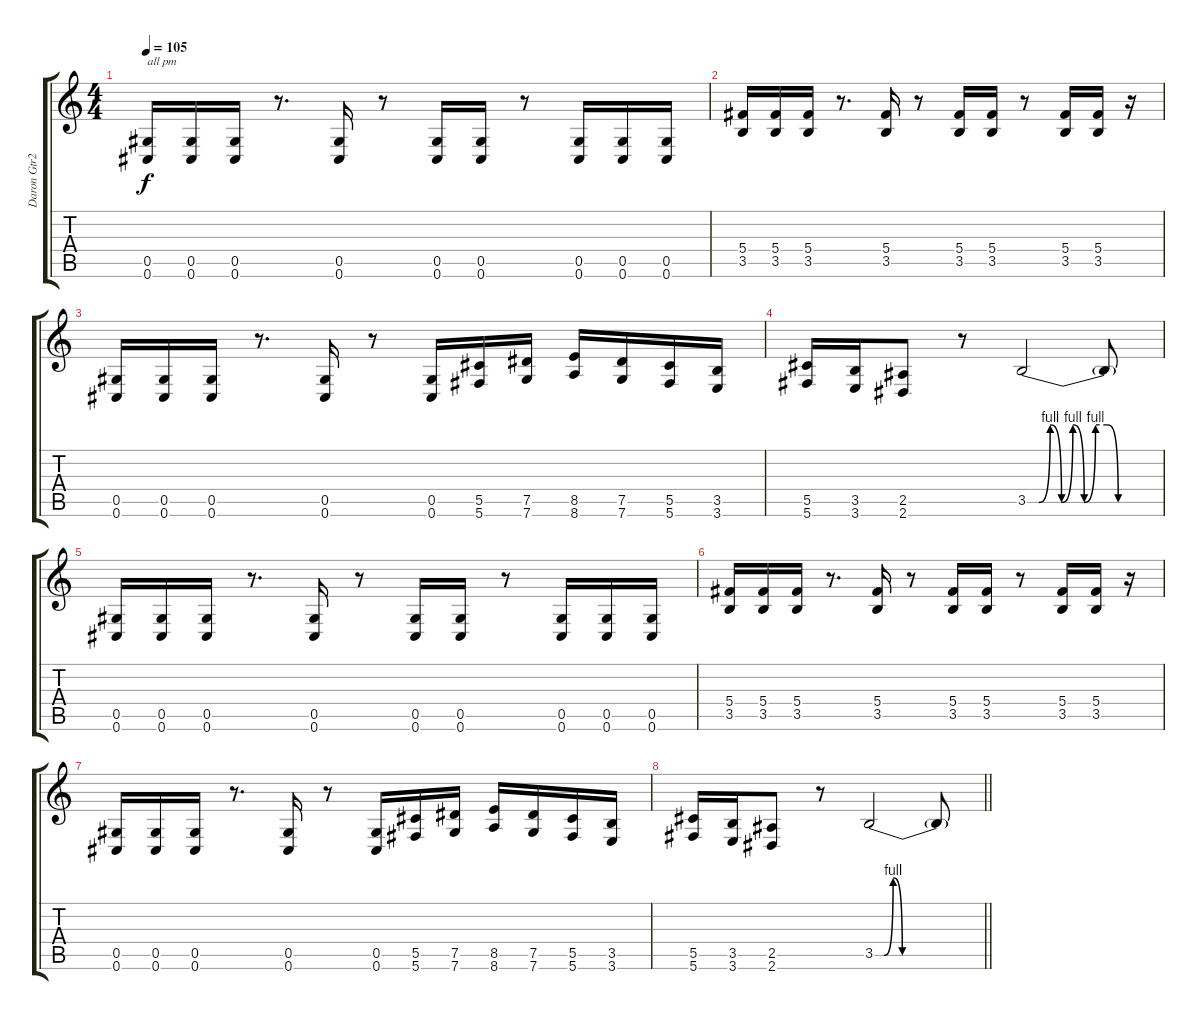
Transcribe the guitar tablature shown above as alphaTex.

\track ("Daron Gtr2" "Daron Gtr2") {instrument overdrivenguitar}
\staff {score tabs}
\tuning (Eb4 Bb3 Gb3 Db3 Ab2 Db2) {hide}
\ts (4 4)
\tempo 105
\clef g2
\ks c
(0.5 0.6).16{txt "all pm" dy f} (0.5 0.6).16 (0.5 0.6).16 r.8{d} (0.5 0.6).16 r.8 (0.5 0.6).16 (0.5 0.6).16 r.8 (0.5 0.6).16 (0.5 0.6).16 (0.5 0.6).16 |
(5.4 3.5).16 (5.4 3.5).16 (5.4 3.5).16 r.8{d} (5.4 3.5).16 r.8 (5.4 3.5).16 (5.4 3.5).16 r.8 (5.4 3.5).16 (5.4 3.5).16 r.16 |
(0.5 0.6).16 (0.5 0.6).16 (0.5 0.6).16 r.8{d} (0.5 0.6).16 r.8 (0.5 0.6).16 (5.5 5.6).16 (7.5 7.6).16 (8.5 8.6).16 (7.5 7.6).16 (5.5 5.6).16 (3.5 3.6).16 |
(5.5 5.6).16 (3.5 3.6).16 (2.5 2.6).8 r.8 3.5{be (custom 0 0 5 0 10 4 15 0 20 4 25 0 30 4 35 4 40 0 60 0)}.2 3.5{t}.8 |
(0.5 0.6).16 (0.5 0.6).16 (0.5 0.6).16 r.8{d} (0.5 0.6).16 r.8 (0.5 0.6).16 (0.5 0.6).16 r.8 (0.5 0.6).16 (0.5 0.6).16 (0.5 0.6).16 |
(5.4 3.5).16 (5.4 3.5).16 (5.4 3.5).16 r.8{d} (5.4 3.5).16 r.8 (5.4 3.5).16 (5.4 3.5).16 r.8 (5.4 3.5).16 (5.4 3.5).16 r.16 |
(0.5 0.6).16 (0.5 0.6).16 (0.5 0.6).16 r.8{d} (0.5 0.6).16 r.8 (0.5 0.6).16 (5.5 5.6).16 (7.5 7.6).16 (8.5 8.6).16 (7.5 7.6).16 (5.5 5.6).16 (3.5 3.6).16 |
\barLineRight lightlight
(5.5 5.6).16 (3.5 3.6).16 (2.5 2.6).8 r.8 3.5{be (custom 0 0 5 0 10 4 15 0 60 0)}.2 3.5{t}.8
